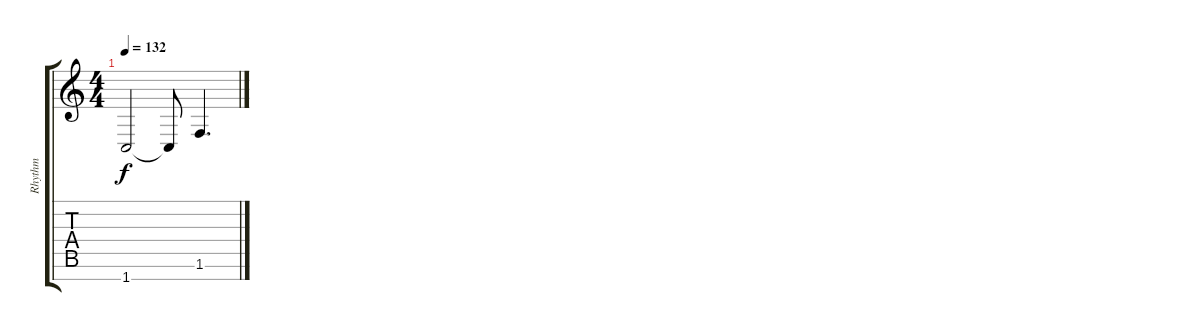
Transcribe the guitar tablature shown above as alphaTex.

\track ("Rhythm" "Rhythm") {instrument distortionguitar}
\staff {score tabs}
\tuning (E4 B3 G3 D3 A2 E2 B1) {hide}
\ts (4 4)
\tempo 132
\clef g2
\ks c
1.7{t}.2{dy f} 1.7{t}.8 1.6.4{d}
